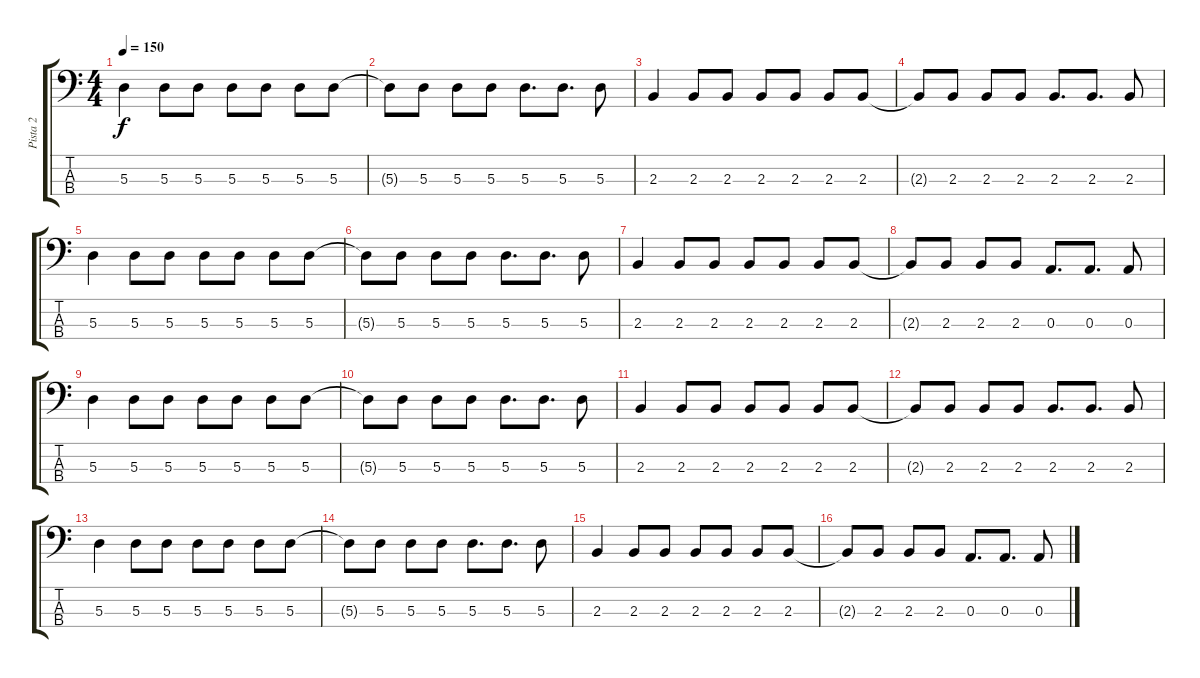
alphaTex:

\track ("Pista 2" "Pista 2") {instrument electricbasspick}
\staff {score tabs}
\tuning (G2 D2 A1 E1) {hide}
\ts (4 4)
\tempo 150
\clef f4
\ks c
5.3.4{dy f} 5.3.8 5.3.8 5.3.8 5.3.8 5.3.8 5.3.8 |
5.3{t}.8 5.3.8 5.3.8 5.3.8 5.3.8{d} 5.3.8{d} 5.3.8 |
2.3.4 2.3.8 2.3.8 2.3.8 2.3.8 2.3.8 2.3.8 |
2.3{t}.8 2.3.8 2.3.8 2.3.8 2.3.8{d} 2.3.8{d} 2.3.8 |
5.3.4 5.3.8 5.3.8 5.3.8 5.3.8 5.3.8 5.3.8 |
5.3{t}.8 5.3.8 5.3.8 5.3.8 5.3.8{d} 5.3.8{d} 5.3.8 |
2.3.4 2.3.8 2.3.8 2.3.8 2.3.8 2.3.8 2.3.8 |
2.3{t}.8 2.3.8 2.3.8 2.3.8 0.3.8{d} 0.3.8{d} 0.3.8 |
5.3.4 5.3.8 5.3.8 5.3.8 5.3.8 5.3.8 5.3.8 |
5.3{t}.8 5.3.8 5.3.8 5.3.8 5.3.8{d} 5.3.8{d} 5.3.8 |
2.3.4 2.3.8 2.3.8 2.3.8 2.3.8 2.3.8 2.3.8 |
2.3{t}.8 2.3.8 2.3.8 2.3.8 2.3.8{d} 2.3.8{d} 2.3.8 |
5.3.4 5.3.8 5.3.8 5.3.8 5.3.8 5.3.8 5.3.8 |
5.3{t}.8 5.3.8 5.3.8 5.3.8 5.3.8{d} 5.3.8{d} 5.3.8 |
2.3.4 2.3.8 2.3.8 2.3.8 2.3.8 2.3.8 2.3.8 |
2.3{t}.8 2.3.8 2.3.8 2.3.8 0.3.8{d} 0.3.8{d} 0.3.8
